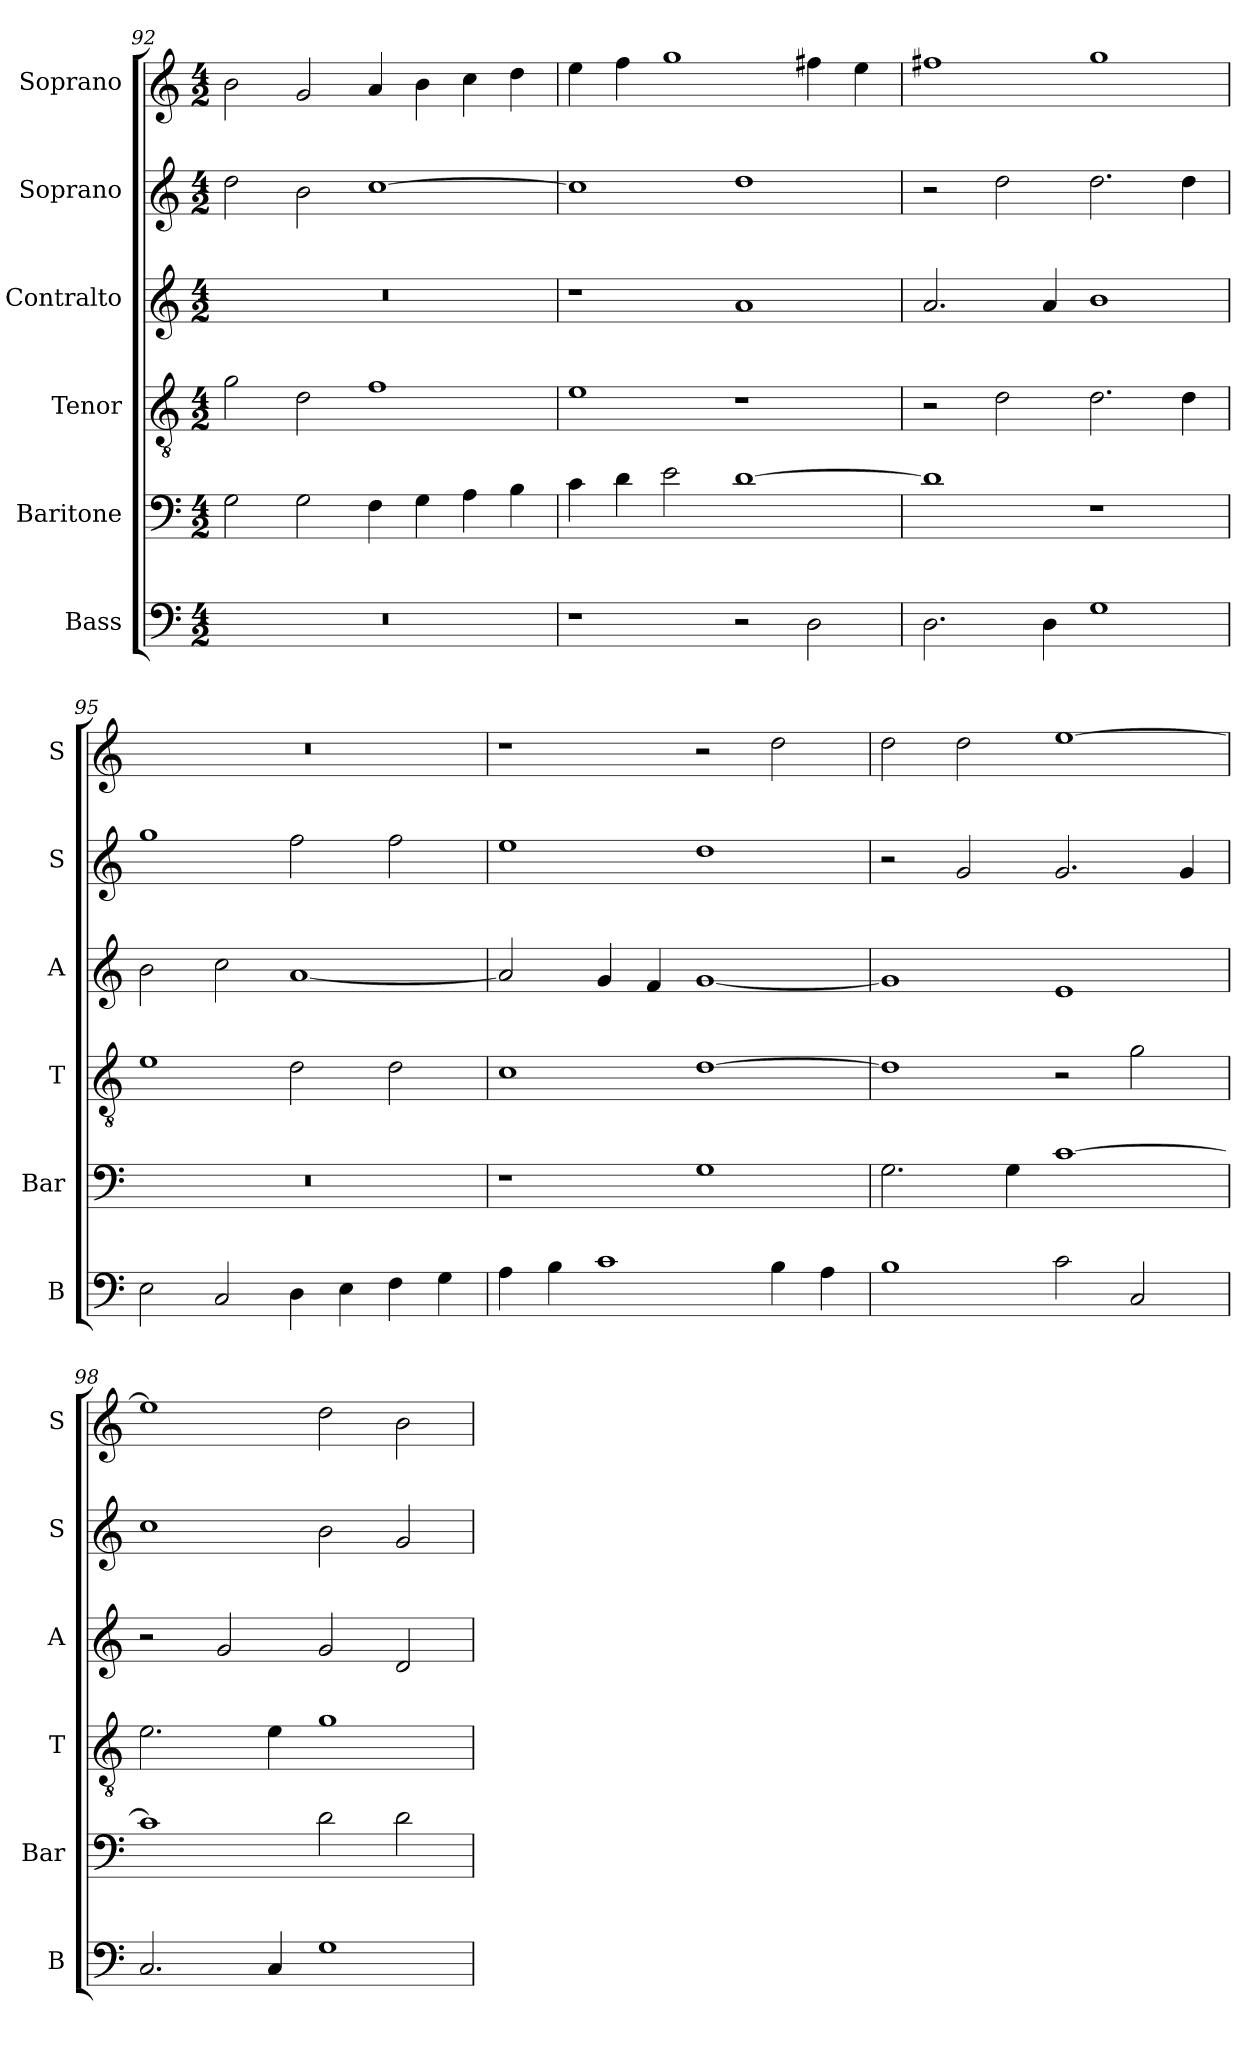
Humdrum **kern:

**kern	**kern	**kern	**kern	**kern	**kern
*part6	*part5	*part4	*part3	*part2	*part1
*staff6	*staff5	*staff4	*staff3	*staff2	*staff1
*I"Bass	*I"Baritone	*I"Tenor	*I"Contralto	*I"Soprano	*I"Soprano
*I'B	*I'Bar	*I'T	*I'A	*I'S	*I'S
*clefF4	*clefF4	*clefGv2	*clefG2	*clefG2	*clefG2
*k[]	*k[]	*k[]	*k[]	*k[]	*k[]
*G:mix	*G:mix	*G:mix	*G:mix	*G:mix	*G:mix
*M4/2	*M4/2	*M4/2	*M4/2	*M4/2	*M4/2
=92	=92	=92	=92	=92	=92
0r	2G	2g	0r	2dd	2b
.	2G	2d	.	2b	2g
.	4F	1f	.	[1cc	4a
.	4G	.	.	.	4b
.	4A	.	.	.	4cc
.	4B	.	.	.	4dd
=93	=93	=93	=93	=93	=93
1r	4c	1e	1r	1cc]	4ee
.	4d	.	.	.	4ff
.	2e	.	.	.	1gg
2r	[1d	1r	1a	1dd	.
2D	.	.	.	.	4ff#X
.	.	.	.	.	4ee
=94	=94	=94	=94	=94	=94
2.D	1d]	2r	2.a	2r	1ff#X
.	.	2d	.	2dd	.
4D	.	.	4a	.	.
1G	1r	2.d	1b	2.dd	1gg
.	.	4d	.	4dd	.
=95	=95	=95	=95	=95	=95
2E	0r	1e	2b	1gg	0r
2C	.	.	2cc	.	.
4D	.	2d	[1a	2ff	.
4E	.	.	.	.	.
4F	.	2d	.	2ff	.
4G	.	.	.	.	.
=96	=96	=96	=96	=96	=96
4A	1r	1c	2a]	1ee	1r
4B	.	.	.	.	.
1c	.	.	4g	.	.
.	.	.	4f	.	.
.	1G	[1d	[1g	1dd	2r
4B	.	.	.	.	2dd
4A	.	.	.	.	.
=97	=97	=97	=97	=97	=97
1B	2.G	1d]	1g]	2r	2dd
.	.	.	.	2g	2dd
.	4G	.	.	.	.
2c	[1c	2r	1e	2.g	[1ee
2C	.	2g	.	.	.
.	.	.	.	4g	.
=98	=98	=98	=98	=98	=98
2.C	1c]	2.e	2r	1cc	1ee]
.	.	.	2g	.	.
4C	.	4e	.	.	.
1G	2d	1g	2g	2b	2dd
.	2d	.	2d	2g	2b
=	=	=	=	=	=
*-	*-	*-	*-	*-	*-
